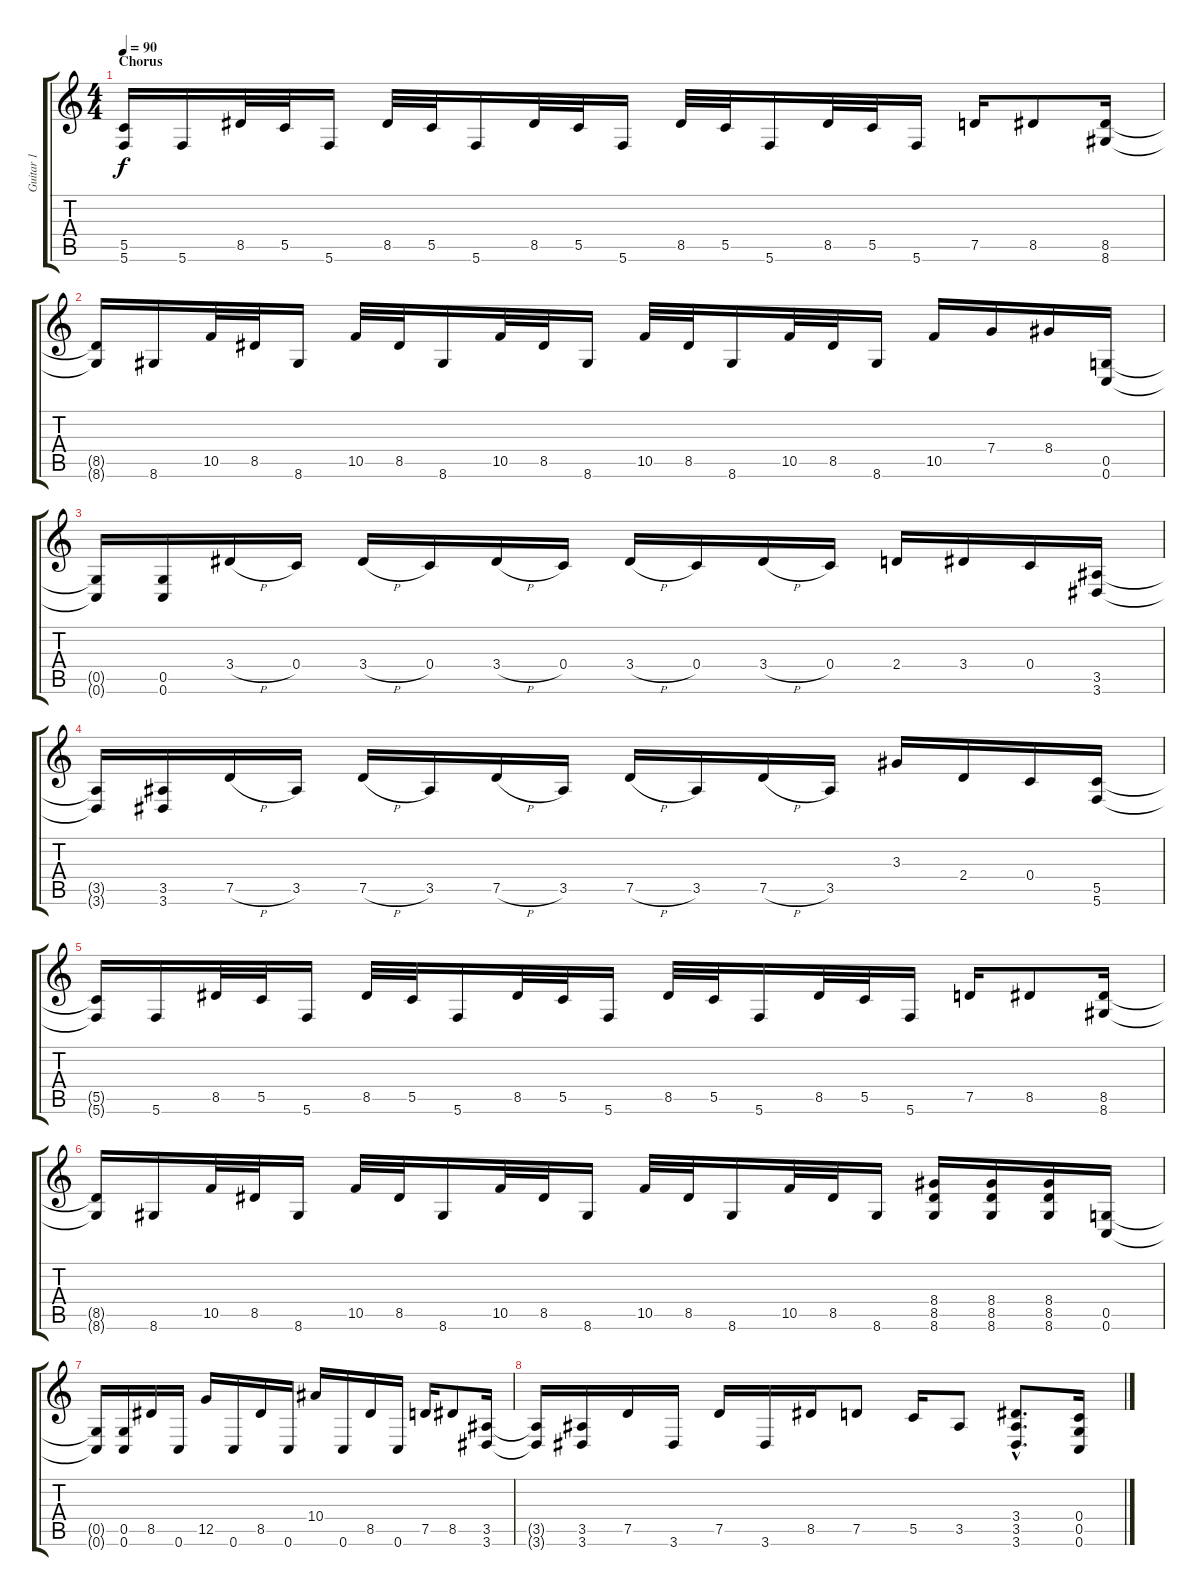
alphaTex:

\track ("Guitar 1" "Guitar 1") {instrument distortionguitar}
\staff {score tabs}
\tuning (D4 A3 F3 C3 G2 C2) {hide}
\ts (4 4)
\section ("" "Chorus")
\tempo 90
\clef g2
\ks c
(5.5{t} 5.6{t}).16{dy f} 5.6.16 8.5.32 5.5.32 5.6.16 8.5.32 5.5.32 5.6.16 8.5.32 5.5.32 5.6.16 8.5.32 5.5.32 5.6.16 8.5.32 5.5.32 5.6.16 7.5.16 8.5.8 (8.5 8.6).16 |
(8.5{t} 8.6{t}).16 8.6.16 10.5.32 8.5.32 8.6.16 10.5.32 8.5.32 8.6.16 10.5.32 8.5.32 8.6.16 10.5.32 8.5.32 8.6.16 10.5.32 8.5.32 8.6.16 10.5.16 7.4.16 8.4.16 (0.5 0.6).16 |
(0.5{t} 0.6{t}).16 (0.5 0.6).16 3.4{h}.16 0.4.16 3.4{h}.16 0.4.16 3.4{h}.16 0.4.16 3.4{h}.16 0.4.16 3.4{h}.16 0.4.16 2.4.16 3.4.16 0.4.16 (3.5 3.6).16 |
(3.5{t} 3.6{t}).16 (3.5 3.6).16 7.5{h}.16 3.5.16 7.5{h}.16 3.5.16 7.5{h}.16 3.5.16 7.5{h}.16 3.5.16 7.5{h}.16 3.5.16 3.3.16 2.4.16 0.4.16 (5.5 5.6).16 |
(5.5{t} 5.6{t}).16 5.6.16 8.5.32 5.5.32 5.6.16 8.5.32 5.5.32 5.6.16 8.5.32 5.5.32 5.6.16 8.5.32 5.5.32 5.6.16 8.5.32 5.5.32 5.6.16 7.5.16 8.5.8 (8.5 8.6).16 |
(8.5{t} 8.6{t}).16 8.6.16 10.5.32 8.5.32 8.6.16 10.5.32 8.5.32 8.6.16 10.5.32 8.5.32 8.6.16 10.5.32 8.5.32 8.6.16 10.5.32 8.5.32 8.6.16 (8.4 8.5 8.6).16 (8.4 8.5 8.6).16 (8.4 8.5 8.6).16 (0.5 0.6).16 |
(0.5{t} 0.6{t}).16 (0.5 0.6).16 8.5.16 0.6.16 12.5.16 0.6.16 8.5.16 0.6.16 10.4.16 0.6.16 8.5.16 0.6.16 7.5.16 8.5.8 (3.5 3.6).16 |
(3.5{t} 3.6{t}).16 (3.5 3.6).16 7.5.16 3.6.16 7.5.16 3.6.16 8.5.16 7.5.8 5.5.16 3.5.8 (3.4{hac} 3.5{hac} 3.6{hac}).8{d} (0.4 0.5 0.6).16
